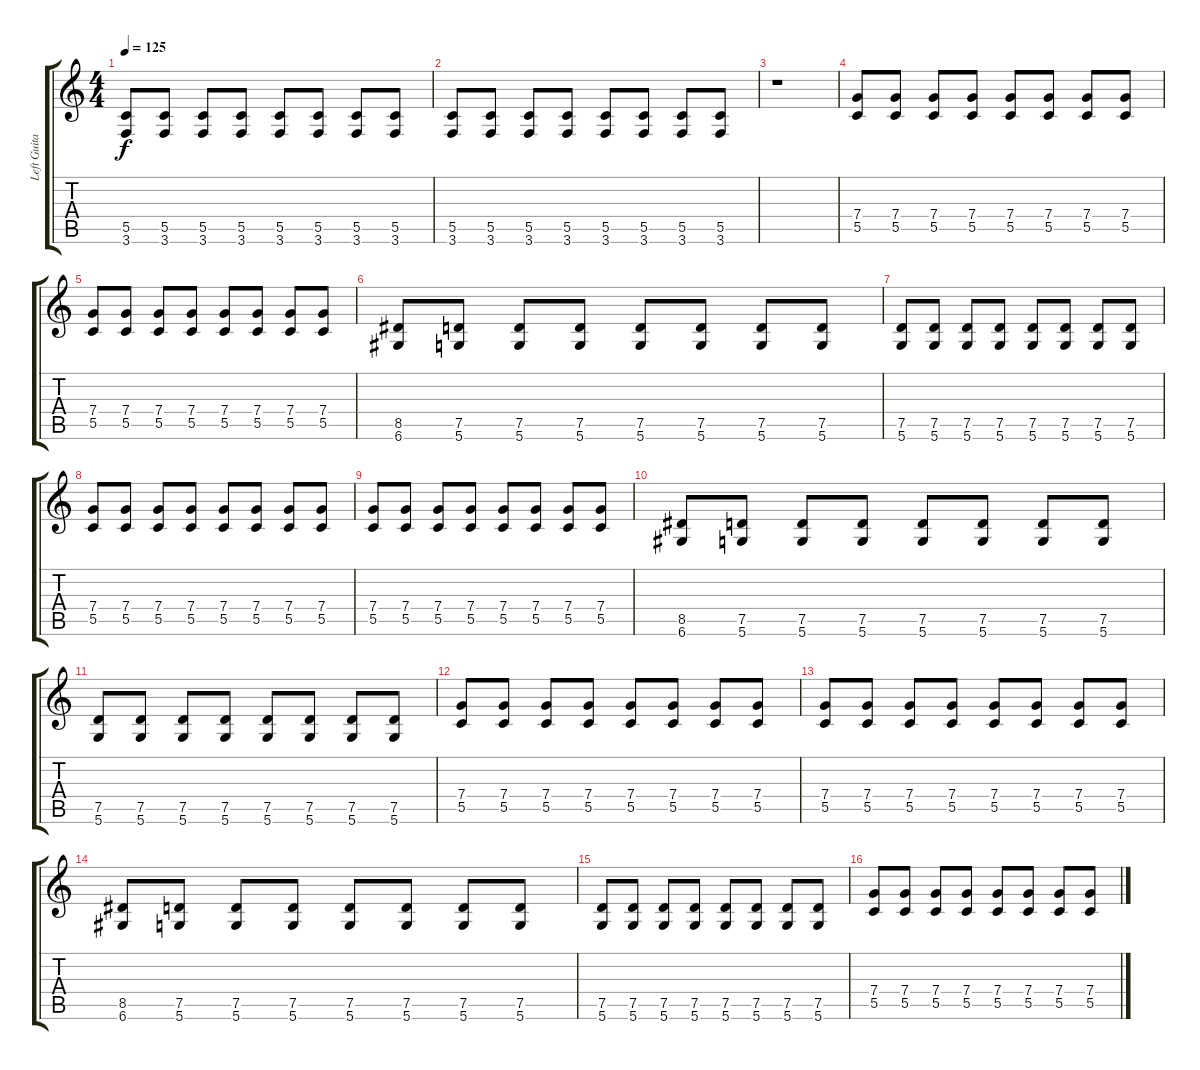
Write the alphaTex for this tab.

\track ("Left Guitar" "Left Guita") {instrument distortionguitar}
\staff {score tabs}
\tuning (D4 A3 F3 C3 G2 D2) {hide}
\ts (4 4)
\tempo 125
\clef g2
\ks c
(5.5 3.6).8{dy f} (5.5 3.6).8 (5.5 3.6).8 (5.5 3.6).8 (5.5 3.6).8 (5.5 3.6).8 (5.5 3.6).8 (5.5 3.6).8 |
(5.5 3.6).8 (5.5 3.6).8 (5.5 3.6).8 (5.5 3.6).8 (5.5 3.6).8 (5.5 3.6).8 (5.5 3.6).8 (5.5 3.6).8 |
r.1 |
(7.4 5.5).8 (7.4 5.5).8 (7.4 5.5).8 (7.4 5.5).8 (7.4 5.5).8 (7.4 5.5).8 (7.4 5.5).8 (7.4 5.5).8 |
(7.4 5.5).8 (7.4 5.5).8 (7.4 5.5).8 (7.4 5.5).8 (7.4 5.5).8 (7.4 5.5).8 (7.4 5.5).8 (7.4 5.5).8 |
(8.5 6.6).8 (7.5 5.6).8 (7.5 5.6).8 (7.5 5.6).8 (7.5 5.6).8 (7.5 5.6).8 (7.5 5.6).8 (7.5 5.6).8 |
(7.5 5.6).8 (7.5 5.6).8 (7.5 5.6).8 (7.5 5.6).8 (7.5 5.6).8 (7.5 5.6).8 (7.5 5.6).8 (7.5 5.6).8 |
(7.4 5.5).8 (7.4 5.5).8 (7.4 5.5).8 (7.4 5.5).8 (7.4 5.5).8 (7.4 5.5).8 (7.4 5.5).8 (7.4 5.5).8 |
(7.4 5.5).8 (7.4 5.5).8 (7.4 5.5).8 (7.4 5.5).8 (7.4 5.5).8 (7.4 5.5).8 (7.4 5.5).8 (7.4 5.5).8 |
(8.5 6.6).8 (7.5 5.6).8 (7.5 5.6).8 (7.5 5.6).8 (7.5 5.6).8 (7.5 5.6).8 (7.5 5.6).8 (7.5 5.6).8 |
(7.5 5.6).8 (7.5 5.6).8 (7.5 5.6).8 (7.5 5.6).8 (7.5 5.6).8 (7.5 5.6).8 (7.5 5.6).8 (7.5 5.6).8 |
(7.4 5.5).8 (7.4 5.5).8 (7.4 5.5).8 (7.4 5.5).8 (7.4 5.5).8 (7.4 5.5).8 (7.4 5.5).8 (7.4 5.5).8 |
(7.4 5.5).8 (7.4 5.5).8 (7.4 5.5).8 (7.4 5.5).8 (7.4 5.5).8 (7.4 5.5).8 (7.4 5.5).8 (7.4 5.5).8 |
(8.5 6.6).8 (7.5 5.6).8 (7.5 5.6).8 (7.5 5.6).8 (7.5 5.6).8 (7.5 5.6).8 (7.5 5.6).8 (7.5 5.6).8 |
(7.5 5.6).8 (7.5 5.6).8 (7.5 5.6).8 (7.5 5.6).8 (7.5 5.6).8 (7.5 5.6).8 (7.5 5.6).8 (7.5 5.6).8 |
(7.4 5.5).8 (7.4 5.5).8 (7.4 5.5).8 (7.4 5.5).8 (7.4 5.5).8 (7.4 5.5).8 (7.4 5.5).8 (7.4 5.5).8
